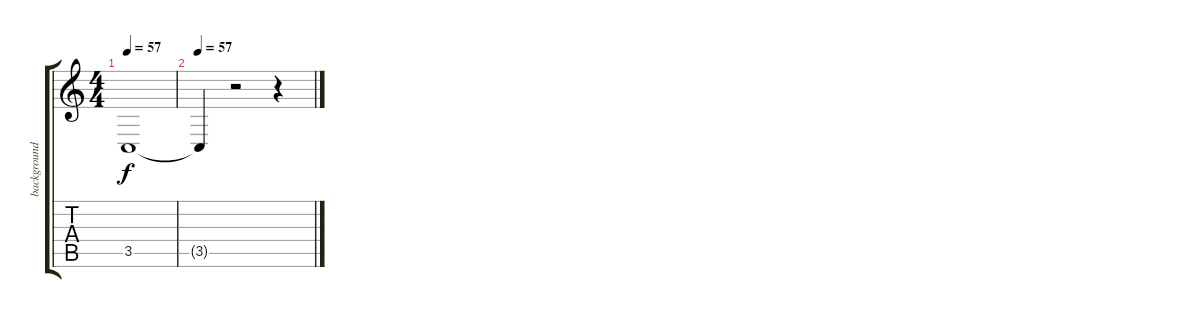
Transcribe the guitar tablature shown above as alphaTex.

\track ("background" "background") {instrument stringensemble2}
\staff {score tabs}
\tuning (E4 B3 G3 D3 A2 E2) {hide}
\ts (4 4)
\tempo 57
\clef g2
\ks c
3.5{t}.1{dy f} |
\tempo 57
3.5{t}.4 r.2 r.4
